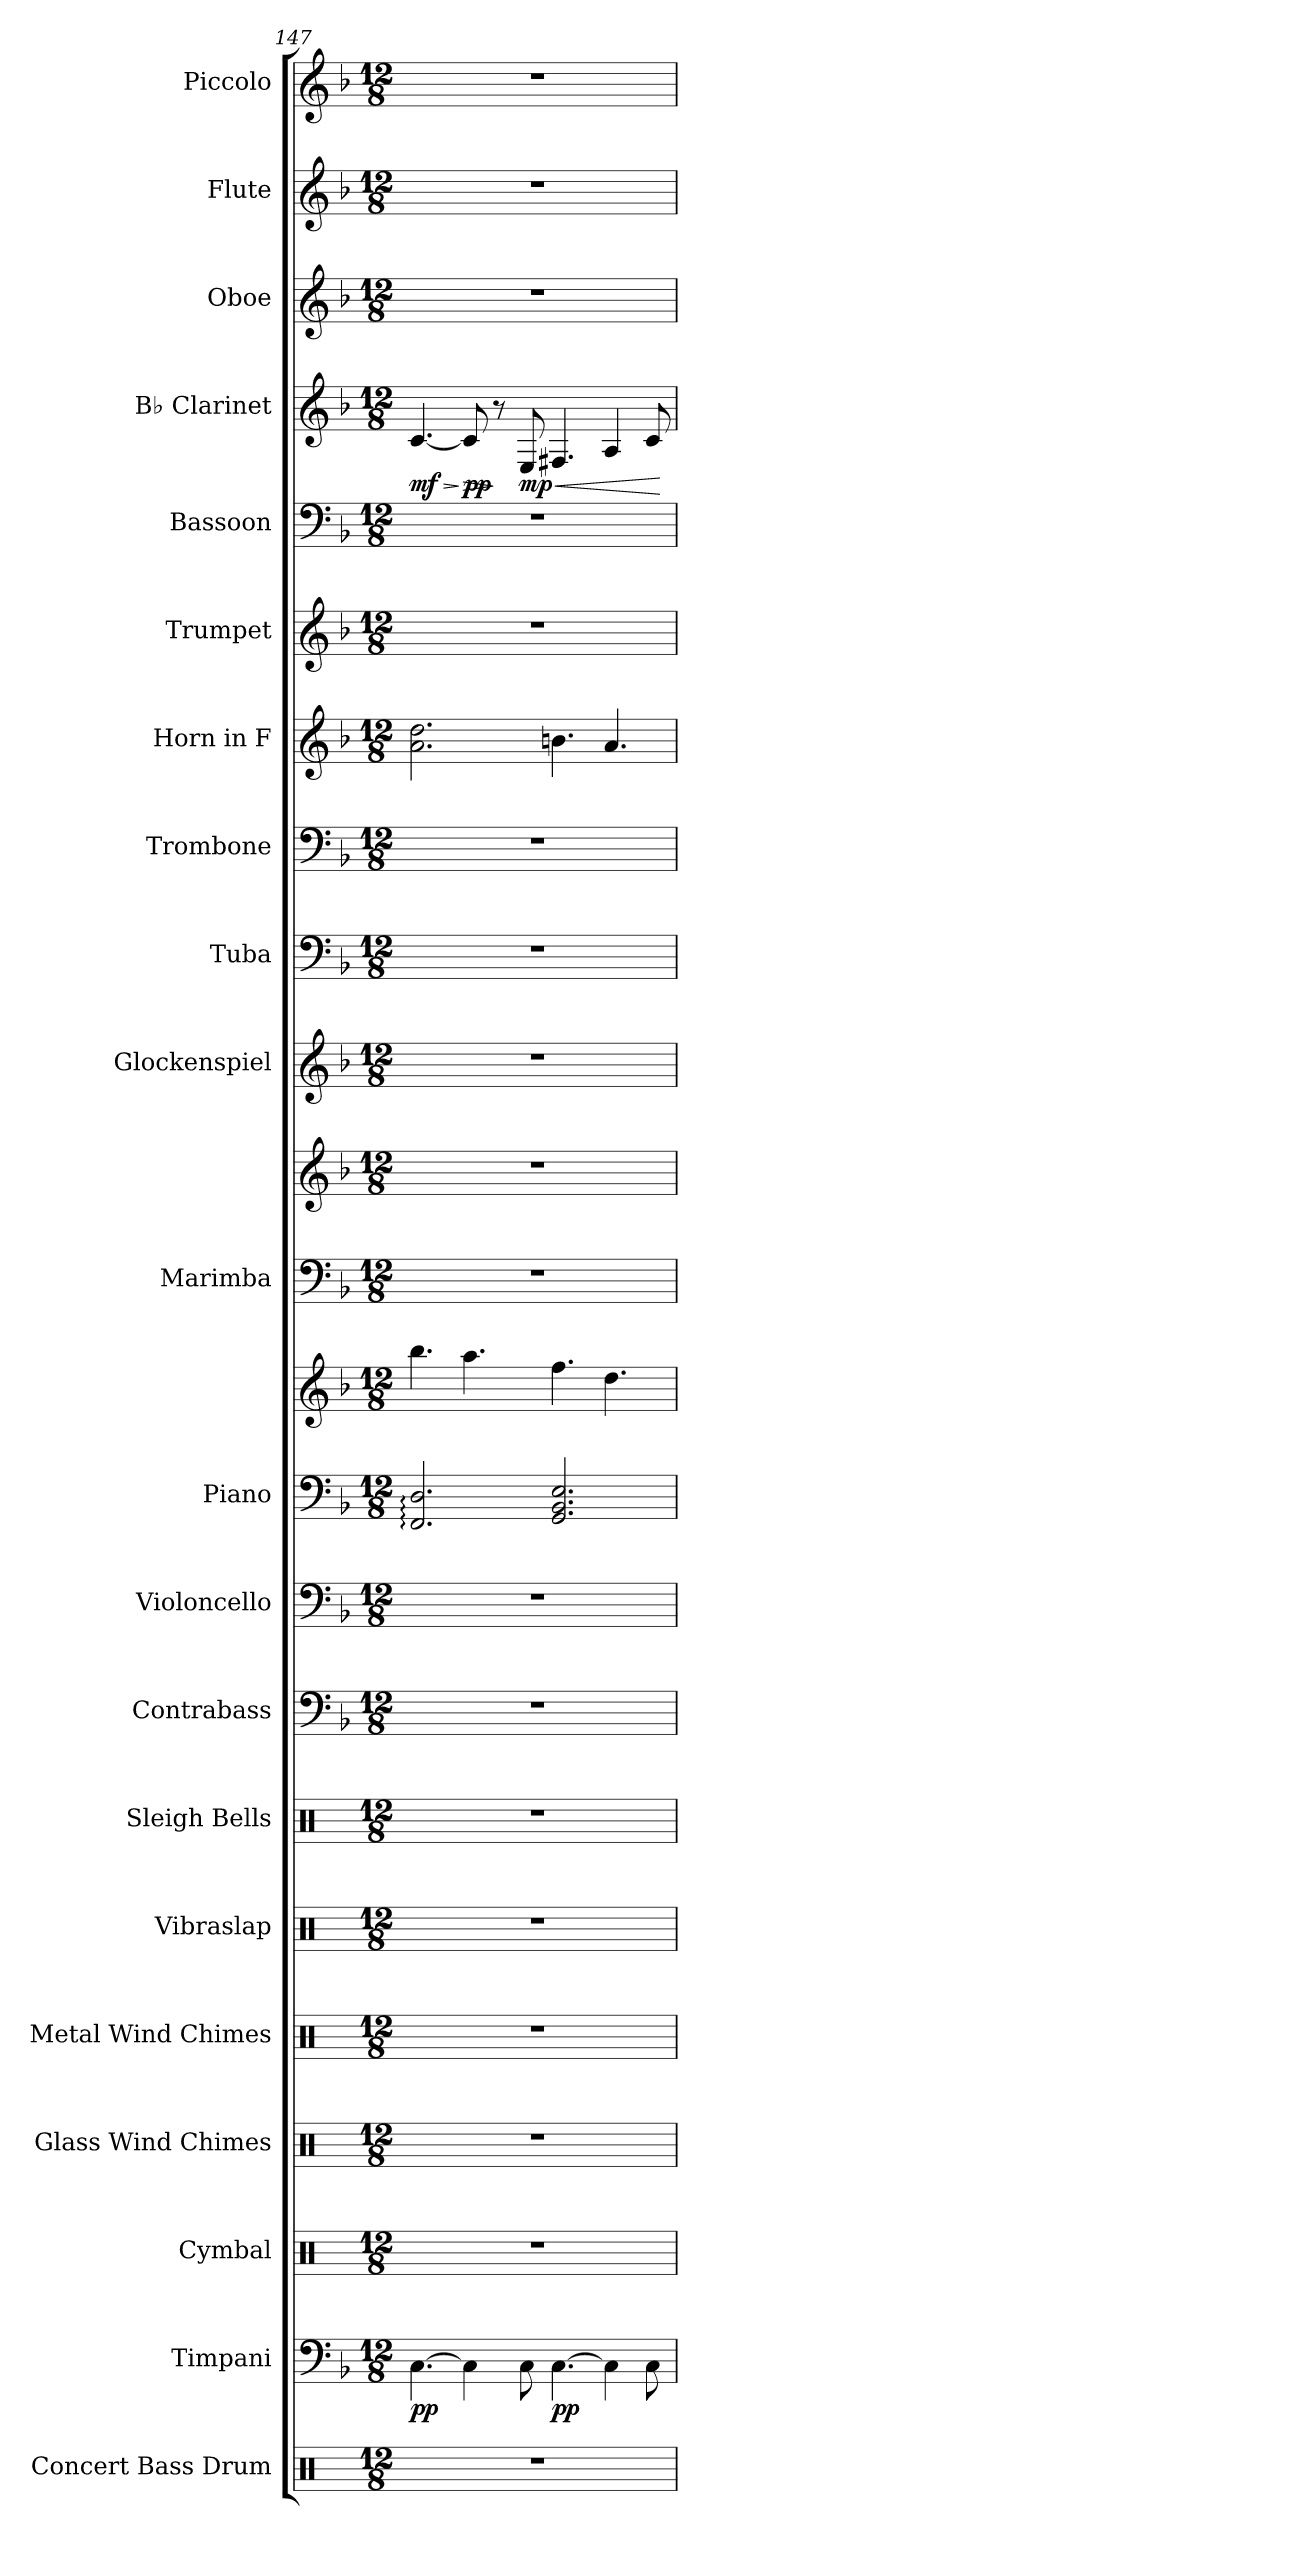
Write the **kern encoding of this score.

**kern	**kern	**dynam	**kern	**kern	**kern	**kern	**kern	**kern	**kern	**kern	**kern	**kern	**kern	**kern	**kern	**kern	**kern	**kern	**kern	**kern	**dynam	**kern	**kern	**kern
*part21	*part20	*part20	*part19	*part18	*part17	*part16	*part15	*part14	*part13	*part12	*part12	*part11	*part11	*part10	*part9	*part8	*part7	*part6	*part5	*part4	*part4	*part3	*part2	*part1
*staff23	*staff22	*staff22	*staff21	*staff20	*staff19	*staff18	*staff17	*staff16	*staff15	*staff14	*staff13	*staff12	*staff11	*staff10	*staff9	*staff8	*staff7	*staff6	*staff5	*staff4	*staff4	*staff3	*staff2	*staff1
*I"Concert Bass Drum	*I"Timpani	*	*I"Cymbal	*I"Glass Wind Chimes	*I"Metal Wind Chimes	*I"Vibraslap	*I"Sleigh Bells	*I"Contrabass	*I"Violoncello	*I"Piano	*	*I"Marimba	*	*I"Glockenspiel	*I"Tuba	*I"Trombone	*I"Horn in F	*I"Trumpet	*I"Bassoon	*I"B♭ Clarinet	*	*I"Oboe	*I"Flute	*I"Piccolo
*I'Con. BD	*I'Timp.	*	*I'Cym.	*I'Gl. Wn Ch.	*I'Met. Wn Ch.	*I'Vibslp.	*I'Sle. Be.	*I'Cb.	*I'Vc.	*I'Pno.	*	*I'Mrm.	*	*I'Glock.	*I'Tba.	*I'Tbn.	*	*I'Tpt.	*I'Bsn.	*I'B♭ Cl.	*	*I'Ob.	*I'Fl.	*I'Picc.
*clefX	*clefF4	*	*clefX	*clefX	*clefX	*clefX	*clefX	*clefF4	*clefF4	*clefF4	*clefG2	*clefF4	*clefG2	*clefG2	*clefF4	*clefF4	*clefG2	*clefG2	*clefF4	*clefG2	*	*clefG2	*clefG2	*clefG2
*	*	*	*	*	*	*	*	*ITrd7c12	*	*	*	*	*	*ITrd-14c-24	*	*	*ITrd4c7	*ITrd1c2	*	*ITrd1c2	*	*	*	*ITrd-7c-12
*k[]	*k[b-]	*	*k[]	*k[]	*k[]	*k[]	*k[]	*k[b-]	*k[b-]	*k[b-]	*k[b-]	*k[b-]	*k[b-]	*k[b-]	*k[b-]	*k[b-]	*k[b-e-]	*k[b-e-a-]	*k[b-]	*k[b-e-a-]	*	*k[b-]	*k[b-]	*k[b-]
*M12/8	*M12/8	*	*M12/8	*M12/8	*M12/8	*M12/8	*M12/8	*M12/8	*M12/8	*M12/8	*M12/8	*M12/8	*M12/8	*M12/8	*M12/8	*M12/8	*M12/8	*M12/8	*M12/8	*M12/8	*	*M12/8	*M12/8	*M12/8
=147	=147	=147	=147	=147	=147	=147	=147	=147	=147	=147	=147	=147	=147	=147	=147	=147	=147	=147	=147	=147	=147	=147	=147	=147
!	!	!LO:DY:b	!	!	!	!	!	!	!	!	!	!	!	!	!	!	!	!	!	!	!LO:HP:b	!	!	!
!	!	!	!	!	!	!	!	!	!	!	!	!	!	!	!	!	!	!	!	!	!LO:DY:n=1:b	!	!	!
1.r	[4.C\	pp	1.r	1.r	1.r	1.r	1.r	1.r	1.r	2.FF/: 2.D/:	4.bb-\	1.r	1.r	1.r	1.r	1.r	2.d\ 2.g\	1.r	1.r	[4.B-/	> mf	1.r	1.r	1.r
!	!	!	!	!	!	!	!	!	!	!	!	!	!	!	!	!	!	!	!	!	!LO:HP:n=1:b	!	!	!
!	!	!	!	!	!	!	!	!	!	!	!	!	!	!	!	!	!	!	!	!	!LO:DY:n=2:b	!	!	!
.	4C\]	.	.	.	.	.	.	.	.	.	4.aa\	.	.	.	.	.	.	.	.	8B-/]	] > pp	.	.	.
!	!	!	!	!	!	!	!	!	!	!	!	!	!	!	!	!	!	!	!	!	!LO:DY:n=3:b	!	!	!
!	!	!	!	!	!	!	!	!	!	!	!	!	!	!	!	!	!	!	!	!	!LO:DY:n=4:b	!	!	!
.	.	.	.	.	.	.	.	.	.	.	.	.	.	.	.	.	.	.	.	8r	] p other-dynamics	.	.	.
!	!	!	!	!	!	!	!	!	!	!	!	!	!	!	!	!	!	!	!	!	!LO:HP:b	!	!	!
!	!	!	!	!	!	!	!	!	!	!	!	!	!	!	!	!	!	!	!	!	!LO:DY:n=5:b	!	!	!
.	8C\	.	.	.	.	.	.	.	.	.	.	.	.	.	.	.	.	.	.	8D/	< mp	.	.	.
!	!	!LO:DY:b	!	!	!	!	!	!	!	!	!	!	!	!	!	!	!	!	!	!	!	!	!	!
.	[4.C\	pp	.	.	.	.	.	.	.	2.GG/ 2.BB-/ 2.E/	4.ff\	.	.	.	.	.	4.en\	.	.	4.En/	.	.	.	.
.	4C\]	.	.	.	.	.	.	.	.	.	4.dd\	.	.	.	.	.	4.d/	.	.	4G/	.	.	.	.
.	8C\	.	.	.	.	.	.	.	.	.	.	.	.	.	.	.	.	.	.	8B-/	.	.	.	.
.	.	.	.	.	.	.	.	.	.	.	.	.	.	.	.	.	.	.	.	.	[	.	.	.
=	=	=	=	=	=	=	=	=	=	=	=	=	=	=	=	=	=	=	=	=	=	=	=	=
*-	*-	*-	*-	*-	*-	*-	*-	*-	*-	*-	*-	*-	*-	*-	*-	*-	*-	*-	*-	*-	*-	*-	*-	*-
